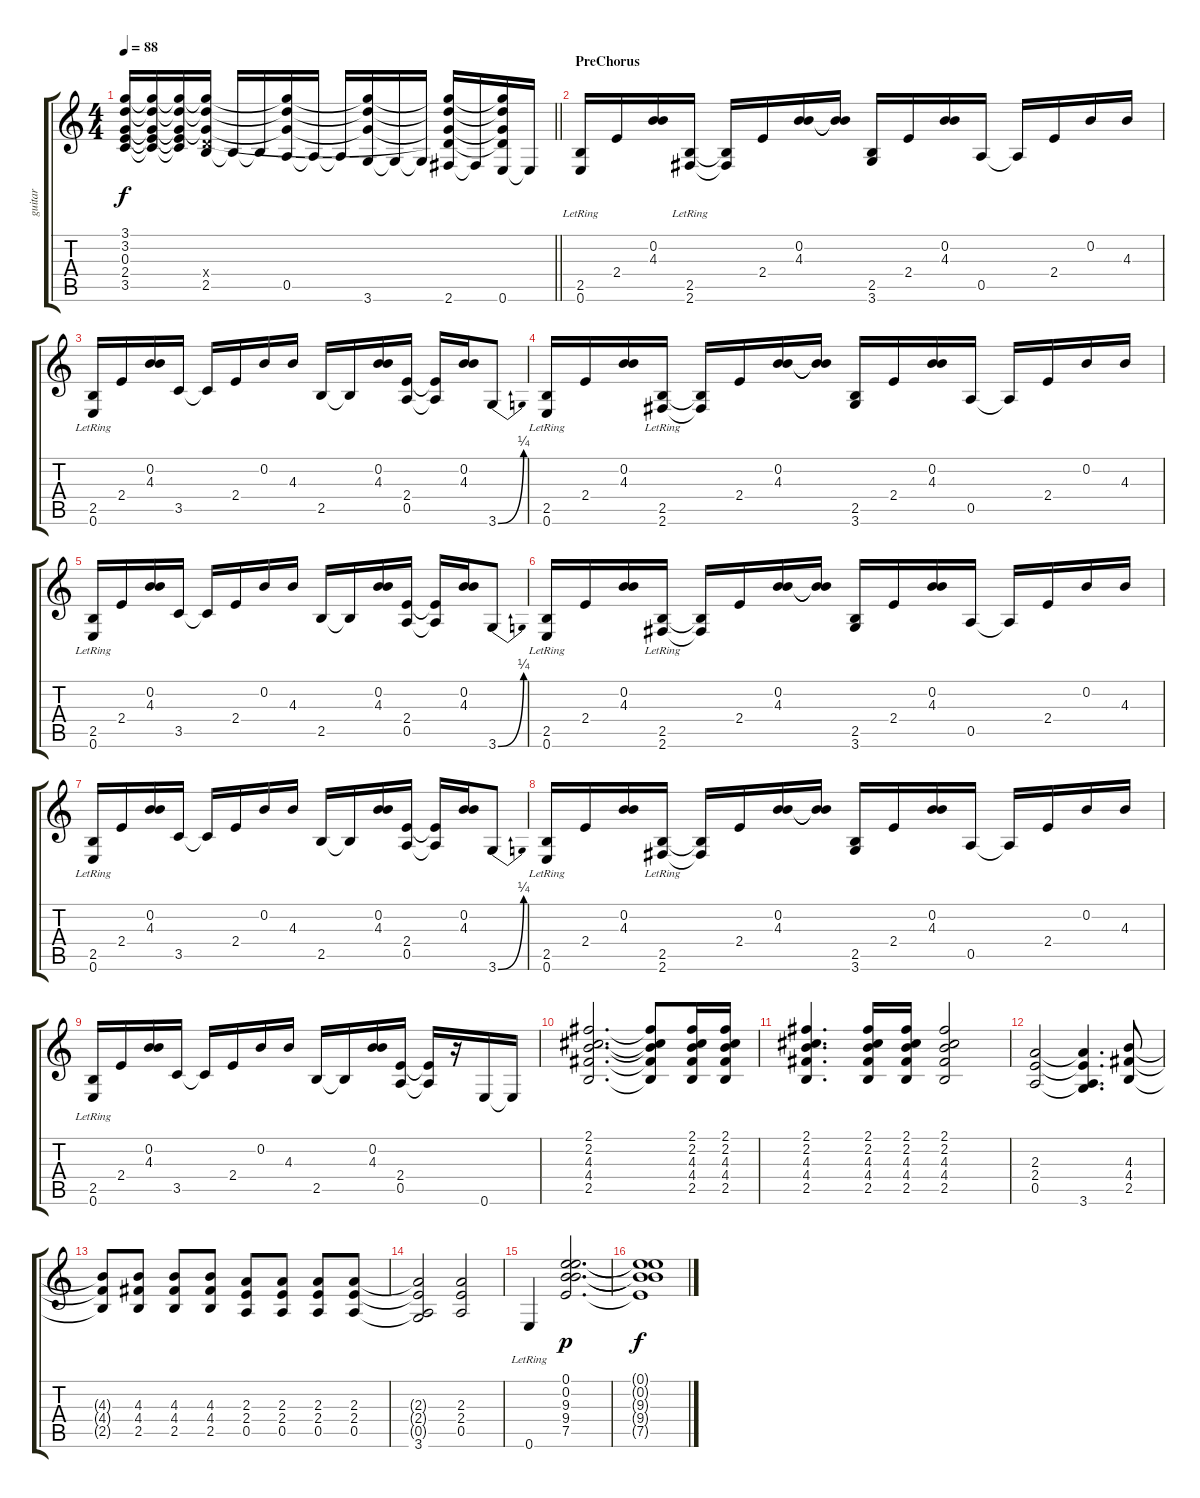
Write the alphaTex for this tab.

\track ("guitar" "guitar") {instrument overdrivenguitar}
\staff {score tabs}
\tuning (E4 B3 G3 D3 A2 E2) {hide}
\ts (4 4)
\tempo 88
\clef g2
\barLineRight lightlight
\ks c
(3.1 3.2 0.3 2.4 3.5).16{dy f} (3.1{t} 3.2{t} 0.3{t} 2.4{t} 3.5{t}).16 (3.1{t} 3.2{t} 0.3{t} 2.4{t} 3.5{t}).16 (3.1{t} 3.2{t} 0.3{t} 0.4{x} 2.5).16 2.5{t}.16 2.5{t}.16 (3.1{t} 3.2{t} 0.3{t} 0.5).16 0.5{t}.16 0.5{t}.16 (3.1{t} 3.2{t} 0.3{t} 3.6).16 3.6{t}.16 3.6{t}.16 (3.1{t} 3.2{t} 0.3{t} 0.4{t} 2.6).16 2.6{t}.16 (3.1{t} 3.2{t} 0.3{t} 0.4{t} 0.6).16 0.6{t}.16 |
\section ("" "PreChorus")
(2.5 0.6{lr}).16 2.4.16 (0.2 4.3).16 (2.5 2.6{lr}).16 (2.5{t} 2.6{t}).16 2.4.16 (0.2 4.3).16 (0.2{t} 4.3{t}).16 (2.5 3.6).16 2.4.16 (0.2 4.3).16 0.5.16 0.5{t}.16 2.4.16 0.2.16 4.3.16 |
(2.5 0.6{lr}).16 2.4.16 (0.2 4.3).16 3.5.16 3.5{t}.16 2.4.16 0.2.16 4.3.16 2.5.16 2.5{t}.16 (0.2 4.3).16 (2.4 0.5).16 (2.4{t} 0.5{t}).16 (0.2 4.3).16 3.6{be (bend 0 0 60 1)}.8 |
(2.5 0.6{lr}).16 2.4.16 (0.2 4.3).16 (2.5 2.6{lr}).16 (2.5{t} 2.6{t}).16 2.4.16 (0.2 4.3).16 (0.2{t} 4.3{t}).16 (2.5 3.6).16 2.4.16 (0.2 4.3).16 0.5.16 0.5{t}.16 2.4.16 0.2.16 4.3.16 |
(2.5 0.6{lr}).16 2.4.16 (0.2 4.3).16 3.5.16 3.5{t}.16 2.4.16 0.2.16 4.3.16 2.5.16 2.5{t}.16 (0.2 4.3).16 (2.4 0.5).16 (2.4{t} 0.5{t}).16 (0.2 4.3).16 3.6{be (bend 0 0 60 1)}.8 |
(2.5 0.6{lr}).16 2.4.16 (0.2 4.3).16 (2.5 2.6{lr}).16 (2.5{t} 2.6{t}).16 2.4.16 (0.2 4.3).16 (0.2{t} 4.3{t}).16 (2.5 3.6).16 2.4.16 (0.2 4.3).16 0.5.16 0.5{t}.16 2.4.16 0.2.16 4.3.16 |
(2.5 0.6{lr}).16 2.4.16 (0.2 4.3).16 3.5.16 3.5{t}.16 2.4.16 0.2.16 4.3.16 2.5.16 2.5{t}.16 (0.2 4.3).16 (2.4 0.5).16 (2.4{t} 0.5{t}).16 (0.2 4.3).16 3.6{be (bend 0 0 60 1)}.8 |
(2.5 0.6{lr}).16 2.4.16 (0.2 4.3).16 (2.5 2.6{lr}).16 (2.5{t} 2.6{t}).16 2.4.16 (0.2 4.3).16 (0.2{t} 4.3{t}).16 (2.5 3.6).16 2.4.16 (0.2 4.3).16 0.5.16 0.5{t}.16 2.4.16 0.2.16 4.3.16 |
(2.5 0.6{lr}).16 2.4.16 (0.2 4.3).16 3.5.16 3.5{t}.16 2.4.16 0.2.16 4.3.16 2.5.16 2.5{t}.16 (0.2 4.3).16 (2.4 0.5).16 (2.4{t} 0.5{t}).16 r.16 0.6.16 0.6{t}.16 |
(2.1 2.2 4.3 4.4 2.5).2{d} (2.1{t} 2.2{t} 4.3{t} 4.4{t} 2.5{t}).8 (2.1 2.2 4.3 4.4 2.5).16 (2.1 2.2 4.3 4.4 2.5).16 |
(2.1 2.2 4.3 4.4 2.5).4{d} (2.1 2.2 4.3 4.4 2.5).16 (2.1 2.2 4.3 4.4 2.5).16 (2.1 2.2 4.3 4.4 2.5).2 |
(2.3 2.4 0.5).2 (2.3{t} 2.4{t} 0.5{t} 3.6).4{d} (4.3 4.4 2.5).8 |
(4.3{t} 4.4{t} 2.5{t}).8 (4.3 4.4 2.5).8 (4.3 4.4 2.5).8 (4.3 4.4 2.5).8 (2.3 2.4 0.5).8 (2.3 2.4 0.5).8 (2.3 2.4 0.5).8 (2.3 2.4 0.5).8 |
(2.3{t} 2.4{t} 0.5{t} 3.6).2 (2.3 2.4 0.5).2 |
0.6{lr}.4 (0.1 0.2 9.3 9.4 7.5).2{d dy p volume 0} |
(0.1{t} 0.2{t} 9.3{t} 9.4{t} 7.5{t}).1{dy f}
